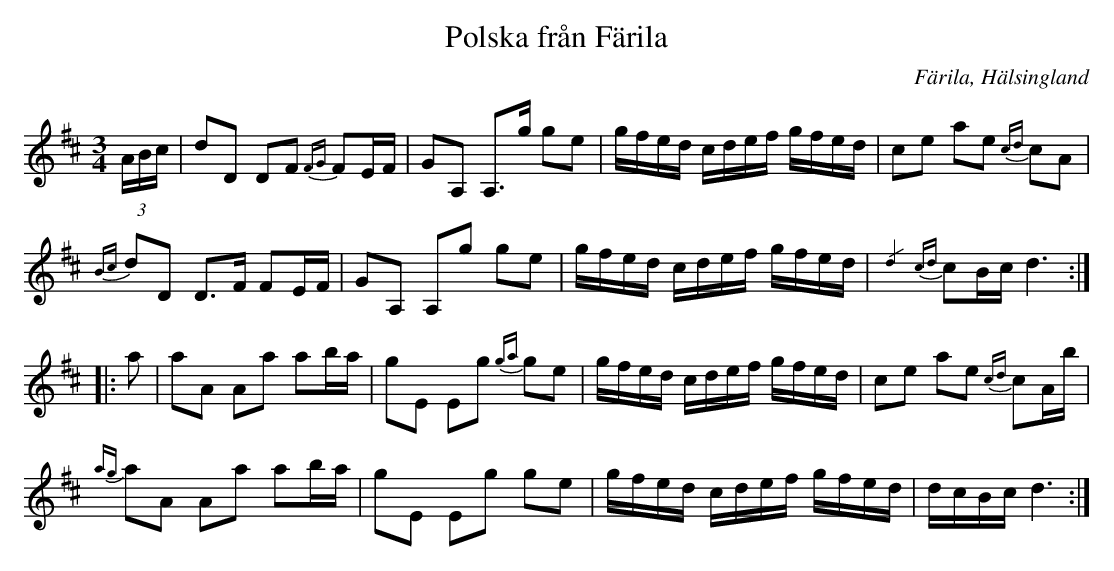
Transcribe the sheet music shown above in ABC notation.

X:1
T:Polska från Färila
O:Färila, Hälsingland
M:3/4
L:1/16
U:t=turn
K:D
(3ABc | d2D2 D2F2 {F4/3G4/3}F2EF | G2A,2 A,2>g2 g2e2 | gfed cdef gfed | c2e2 a2e2 {c4/3d4/3}c2A2 |
{Bc}d2D2 D2>F2 F2EF | G2A,2 A,2g2 g2e2 | gfed cdef gfed | {/d2}{c4/3d4/3}c2Bc d6 ::
a2 | a2A2 A2a2 a2ba | g2E2 E2g2 {g3/3a3/3}g2e2 | gfed cdef gfed | c2e2 a2e2 {c3/3d3/3}c2A4/3b2/3 |
{a4/3g4/3}a2A2 A2a2 a2ba | g2E2 E2g2 g2e2 | gfed cdef gfed | dcBc d6 :|
